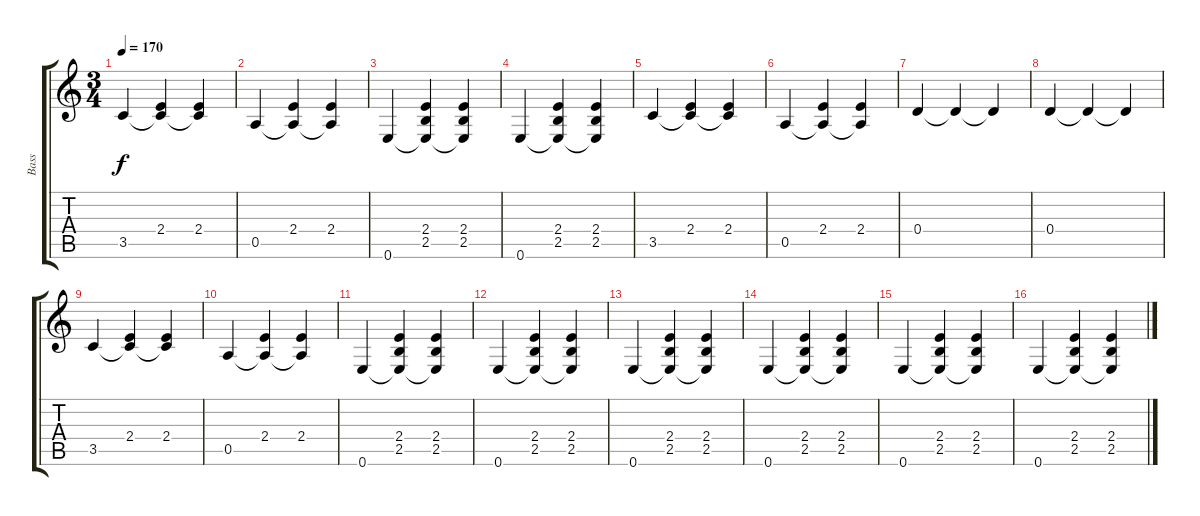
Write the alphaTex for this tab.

\track ("Bass" "Bass") {instrument electricbassfinger}
\staff {score tabs}
\tuning (E4 B3 G3 D3 A2 E2) {hide}
\ts (3 4)
\tempo 170
\clef g2
\ks c
3.5.4{dy f} (2.4 3.5{t}).4 (2.4 3.5{t}).4 |
0.5.4 (2.4 0.5{t}).4 (2.4 0.5{t}).4 |
0.6.4 (2.4 2.5 0.6{t}).4 (2.4 2.5 0.6{t}).4 |
0.6.4 (2.4 2.5 0.6{t}).4 (2.4 2.5 0.6{t}).4 |
3.5.4 (2.4 3.5{t}).4 (2.4 3.5{t}).4 |
0.5.4 (2.4 0.5{t}).4 (2.4 0.5{t}).4 |
0.4.4 0.4{t}.4 0.4{t}.4 |
0.4.4 0.4{t}.4 0.4{t}.4 |
3.5.4 (2.4 3.5{t}).4 (2.4 3.5{t}).4 |
0.5.4 (2.4 0.5{t}).4 (2.4 0.5{t}).4 |
0.6.4 (2.4 2.5 0.6{t}).4 (2.4 2.5 0.6{t}).4 |
0.6.4 (2.4 2.5 0.6{t}).4 (2.4 2.5 0.6{t}).4 |
0.6.4 (2.4 2.5 0.6{t}).4 (2.4 2.5 0.6{t}).4 |
0.6.4 (2.4 2.5 0.6{t}).4 (2.4 2.5 0.6{t}).4 |
0.6.4 (2.4 2.5 0.6{t}).4 (2.4 2.5 0.6{t}).4 |
0.6.4 (2.4 2.5 0.6{t}).4 (2.4 2.5 0.6{t}).4
